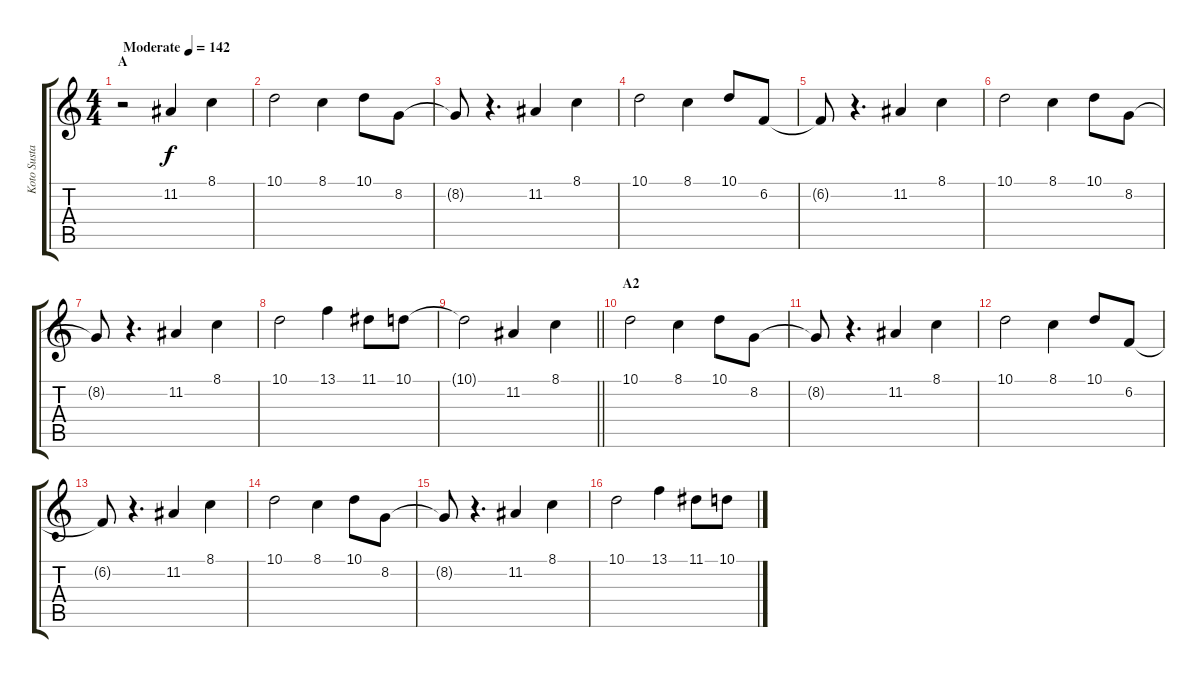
\track ("Koto Sustain II" "Koto Susta") {instrument orchestralharp}
\staff {score tabs}
\tuning (E4 B3 G3 D3 A2 E2) {hide}
\ts (4 4)
\section ("" "A")
\tempo (142 "Moderate")
\clef g2
\ks c
r.2{dy f instrument orchestralharp} 11.2.4 8.1.4 |
10.1.2 8.1.4 10.1.8 8.2.8 |
8.2{t}.8 r.4{d} 11.2.4 8.1.4 |
10.1.2 8.1.4 10.1.8 6.2.8 |
6.2{t}.8 r.4{d} 11.2.4 8.1.4 |
10.1.2 8.1.4 10.1.8 8.2.8 |
8.2{t}.8 r.4{d} 11.2.4 8.1.4 |
10.1.2 13.1.4 11.1.8 10.1.8 |
\barLineRight lightlight
10.1{t}.2 11.2.4 8.1.4 |
\section ("" "A2")
10.1.2 8.1.4 10.1.8 8.2.8 |
8.2{t}.8 r.4{d} 11.2.4 8.1.4 |
10.1.2 8.1.4 10.1.8 6.2.8 |
6.2{t}.8 r.4{d} 11.2.4 8.1.4 |
10.1.2 8.1.4 10.1.8 8.2.8 |
8.2{t}.8 r.4{d} 11.2.4 8.1.4 |
10.1.2 13.1.4 11.1.8 10.1.8
